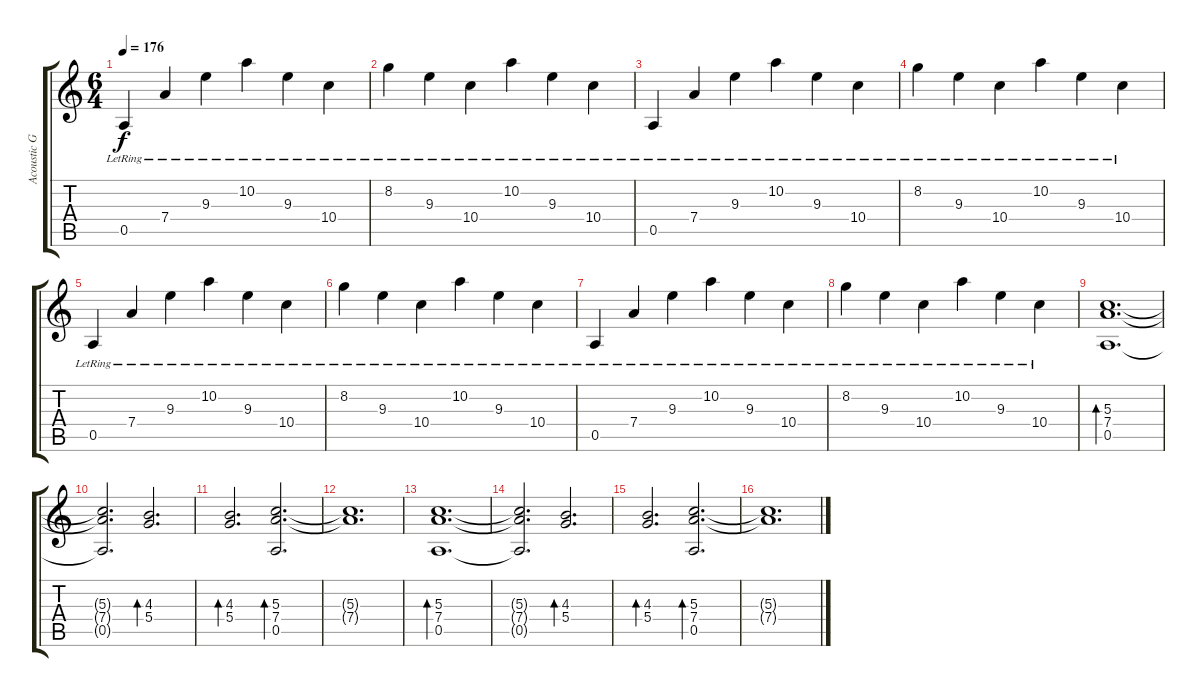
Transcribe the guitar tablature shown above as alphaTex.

\track ("Acoustic Guitar" "Acoustic G") {instrument electricguitarjazz}
\staff {score tabs}
\tuning (E4 B3 G3 D3 A2 D2) {hide}
\ts (6 4)
\tempo 176
\clef g2
\ks c
0.5{lr}.4{dy f} 7.4{lr}.4 9.3{lr}.4 10.2{lr}.4 9.3{lr}.4 10.4{lr}.4 |
8.2{lr}.4 9.3{lr}.4 10.4{lr}.4 10.2{lr}.4 9.3{lr}.4 10.4{lr}.4 |
0.5{lr}.4 7.4{lr}.4 9.3{lr}.4 10.2{lr}.4 9.3{lr}.4 10.4{lr}.4 |
8.2{lr}.4 9.3{lr}.4 10.4{lr}.4 10.2{lr}.4 9.3{lr}.4 10.4{lr}.4 |
0.5{lr}.4 7.4{lr}.4 9.3{lr}.4 10.2{lr}.4 9.3{lr}.4 10.4{lr}.4 |
8.2{lr}.4 9.3{lr}.4 10.4{lr}.4 10.2{lr}.4 9.3{lr}.4 10.4{lr}.4 |
0.5{lr}.4 7.4{lr}.4 9.3{lr}.4 10.2{lr}.4 9.3{lr}.4 10.4{lr}.4 |
8.2{lr}.4 9.3{lr}.4 10.4{lr}.4 10.2{lr}.4 9.3{lr}.4 10.4{lr}.4 |
(5.3 7.4 0.5).1{d bd 120} |
(5.3{t} 7.4{t} 0.5{t}).2{d} (4.3 5.4).2{d bd 120} |
(4.3 5.4).2{d bd 120} (5.3 7.4 0.5).2{d bd 120} |
(5.3{t} 7.4{t}).1{d} |
(5.3 7.4 0.5).1{d bd 120} |
(5.3{t} 7.4{t} 0.5{t}).2{d} (4.3 5.4).2{d bd 120} |
(4.3 5.4).2{d bd 120} (5.3 7.4 0.5).2{d bd 120} |
(5.3{t} 7.4{t}).1{d}
